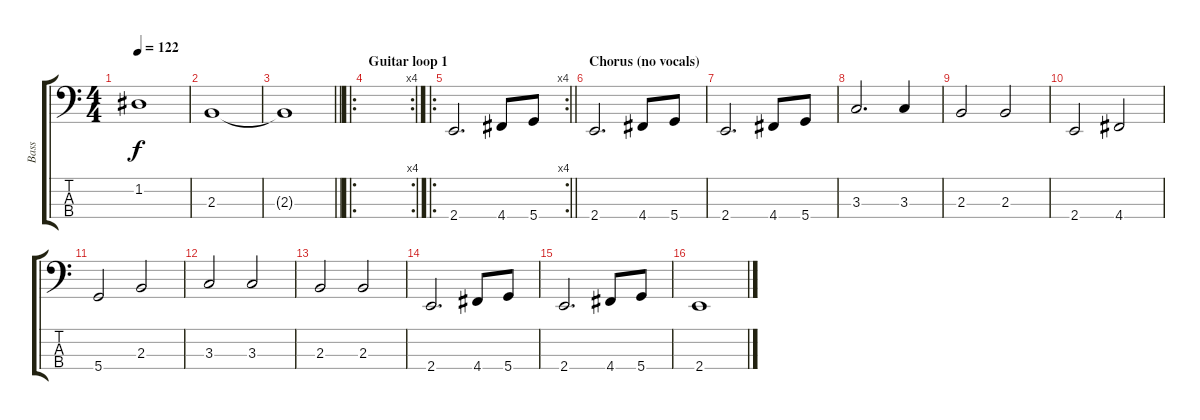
\track ("Bass" "Bass") {instrument electricbassfinger}
\staff {score tabs}
\tuning (G2 D2 A1 D1) {hide}
\ts (4 4)
\tempo 122
\clef f4
\ks c
1.2.1{dy f} |
2.3.1 |
\barLineRight lightlight
2.3{t}.1 |
\ro
\rc 4
\section ("" "Guitar loop 1")
|
\ro
\rc 4
\barLineRight lightlight
2.4.2{d} 4.4.8 5.4.8 |
\section ("" "Chorus (no vocals)")
2.4.2{d} 4.4.8 5.4.8 |
2.4.2{d} 4.4.8 5.4.8 |
3.3.2{d} 3.3.4 |
2.3.2 2.3.2 |
2.4.2 4.4.2 |
5.4.2 2.3.2 |
3.3.2 3.3.2 |
2.3.2 2.3.2 |
2.4.2{d} 4.4.8 5.4.8 |
2.4.2{d} 4.4.8 5.4.8 |
2.4.1
